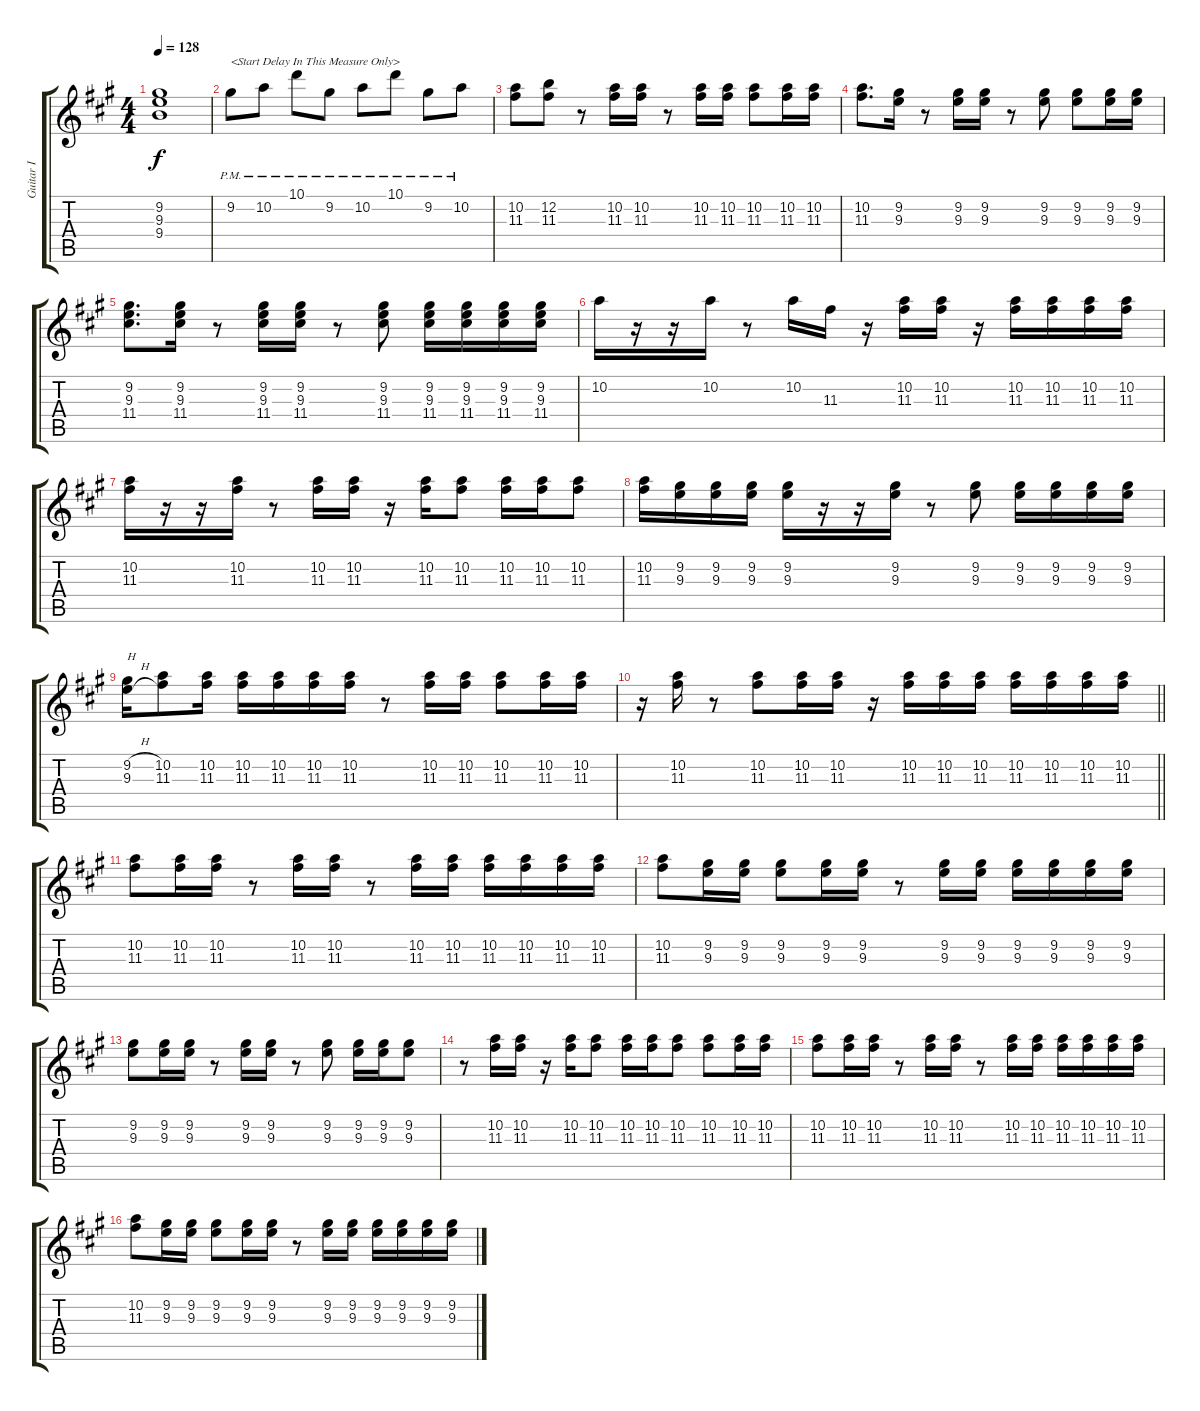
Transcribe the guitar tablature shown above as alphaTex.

\track ("Guitar I" "Guitar I") {instrument electricguitarclean}
\staff {score tabs}
\tuning (E4 B3 G3 D3 A2 E2) {hide}
\ts (4 4)
\tempo 128
\clef g2
\ks a
(9.2 9.3 9.4).1{dy f} |
9.2{pm}.8{txt "<Start Delay In This Measure Only>"} 10.2{pm}.8 10.1{pm}.8 9.2{pm}.8 10.2{pm}.8 10.1{pm}.8 9.2{pm}.8 10.2{pm}.8 |
(10.2 11.3).8 (12.2 11.3).8 r.8 (10.2 11.3).16 (10.2 11.3).16 r.8 (10.2 11.3).16 (10.2 11.3).16 (10.2 11.3).8 (10.2 11.3).16 (10.2 11.3).16 |
(10.2 11.3).8{d} (9.2 9.3).16 r.8 (9.2 9.3).16 (9.2 9.3).16 r.8 (9.2 9.3).8 (9.2 9.3).8 (9.2 9.3).16 (9.2 9.3).16 |
(9.2 9.3 11.4).8{d} (9.2 9.3 11.4).16 r.8 (9.2 9.3 11.4).16 (9.2 9.3 11.4).16 r.8 (9.2 9.3 11.4).8 (9.2 9.3 11.4).16 (9.2 9.3 11.4).16 (9.2 9.3 11.4).16 (9.2 9.3 11.4).16 |
10.2.16 r.16 r.16 10.2.16 r.8 10.2.16 11.3.16 r.16 (10.2 11.3).16 (10.2 11.3).16 r.16 (10.2 11.3).16 (10.2 11.3).16 (10.2 11.3).16 (10.2 11.3).16 |
(10.2 11.3).16 r.16 r.16 (10.2 11.3).16 r.8 (10.2 11.3).16 (10.2 11.3).16 r.16 (10.2 11.3).16 (10.2 11.3).8 (10.2 11.3).16 (10.2 11.3).16 (10.2 11.3).8 |
(10.2 11.3).16 (9.2 9.3).16 (9.2 9.3).16 (9.2 9.3).16 (9.2 9.3).16 r.16 r.16 (9.2 9.3).16 r.8 (9.2 9.3).8 (9.2 9.3).16 (9.2 9.3).16 (9.2 9.3).16 (9.2 9.3).16 |
(9.2{h} 9.3{h}).16{txt "H"} (10.2 11.3).8 (10.2 11.3).16 (10.2 11.3).16 (10.2 11.3).16 (10.2 11.3).16 (10.2 11.3).16 r.8 (10.2 11.3).16 (10.2 11.3).16 (10.2 11.3).8 (10.2 11.3).16 (10.2 11.3).16 |
\barLineRight lightlight
r.16 (10.2 11.3).16 r.8 (10.2 11.3).8 (10.2 11.3).16 (10.2 11.3).16 r.16 (10.2 11.3).16 (10.2 11.3).16 (10.2 11.3).16 (10.2 11.3).16 (10.2 11.3).16 (10.2 11.3).16 (10.2 11.3).16 |
(10.2 11.3).8 (10.2 11.3).16 (10.2 11.3).16 r.8 (10.2 11.3).16 (10.2 11.3).16 r.8 (10.2 11.3).16 (10.2 11.3).16 (10.2 11.3).16 (10.2 11.3).16 (10.2 11.3).16 (10.2 11.3).16 |
(10.2 11.3).8 (9.2 9.3).16 (9.2 9.3).16 (9.2 9.3).8 (9.2 9.3).16 (9.2 9.3).16 r.8 (9.2 9.3).16 (9.2 9.3).16 (9.2 9.3).16 (9.2 9.3).16 (9.2 9.3).16 (9.2 9.3).16 |
(9.2 9.3).8 (9.2 9.3).16 (9.2 9.3).16 r.8 (9.2 9.3).16 (9.2 9.3).16 r.8 (9.2 9.3).8 (9.2 9.3).16 (9.2 9.3).16 (9.2 9.3).8 |
r.8 (10.2 11.3).16 (10.2 11.3).16 r.16 (10.2 11.3).16 (10.2 11.3).8 (10.2 11.3).16 (10.2 11.3).16 (10.2 11.3).8 (10.2 11.3).8 (10.2 11.3).16 (10.2 11.3).16 |
(10.2 11.3).8 (10.2 11.3).16 (10.2 11.3).16 r.8 (10.2 11.3).16 (10.2 11.3).16 r.8 (10.2 11.3).16 (10.2 11.3).16 (10.2 11.3).16 (10.2 11.3).16 (10.2 11.3).16 (10.2 11.3).16 |
(10.2 11.3).8 (9.2 9.3).16 (9.2 9.3).16 (9.2 9.3).8 (9.2 9.3).16 (9.2 9.3).16 r.8 (9.2 9.3).16 (9.2 9.3).16 (9.2 9.3).16 (9.2 9.3).16 (9.2 9.3).16 (9.2 9.3).16
